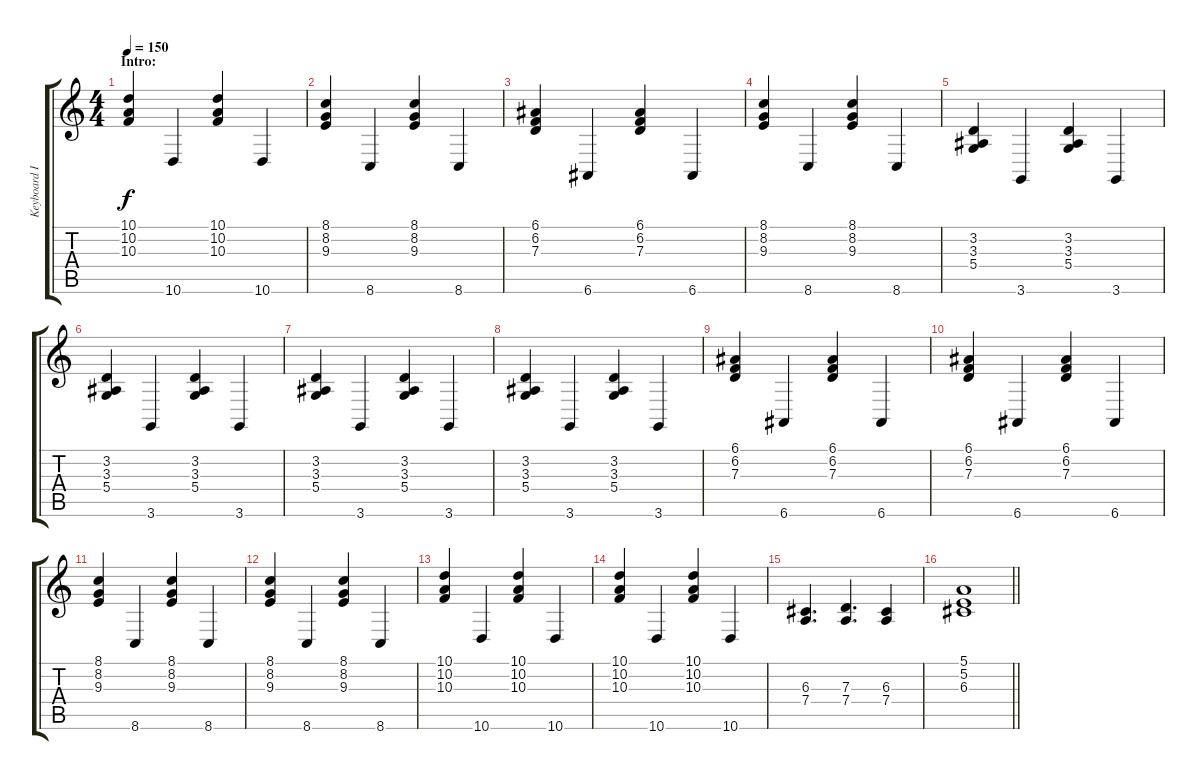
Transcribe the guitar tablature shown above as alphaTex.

\track ("Keyboard I " "Keyboard I") {instrument acousticgrandpiano}
\staff {score tabs}
\tuning (E4 B3 G3 D3 A2 E2) {hide}
\ts (4 4)
\section ("" "Intro:")
\tempo 150
\clef g2
\ks c
(10.1 10.2 10.3).4{dy f instrument acousticgrandpiano} 10.6.4 (10.1 10.2 10.3).4 10.6.4 |
(8.1 8.2 9.3).4 8.6.4 (8.1 8.2 9.3).4 8.6.4 |
(6.1 6.2 7.3).4 6.6.4 (6.1 6.2 7.3).4 6.6.4 |
(8.1 8.2 9.3).4 8.6.4 (8.1 8.2 9.3).4 8.6.4 |
(3.2 3.3 5.4).4 3.6.4 (3.2 3.3 5.4).4 3.6.4 |
(3.2 3.3 5.4).4 3.6.4 (3.2 3.3 5.4).4 3.6.4 |
(3.2 3.3 5.4).4 3.6.4 (3.2 3.3 5.4).4 3.6.4 |
(3.2 3.3 5.4).4 3.6.4 (3.2 3.3 5.4).4 3.6.4 |
(6.1 6.2 7.3).4 6.6.4 (6.1 6.2 7.3).4 6.6.4 |
(6.1 6.2 7.3).4 6.6.4 (6.1 6.2 7.3).4 6.6.4 |
(8.1 8.2 9.3).4 8.6.4 (8.1 8.2 9.3).4 8.6.4 |
(8.1 8.2 9.3).4 8.6.4 (8.1 8.2 9.3).4 8.6.4 |
(10.1 10.2 10.3).4 10.6.4 (10.1 10.2 10.3).4 10.6.4 |
(10.1 10.2 10.3).4 10.6.4 (10.1 10.2 10.3).4 10.6.4 |
(6.3 7.4).4{d} (7.3 7.4).4{d} (6.3 7.4).4 |
\barLineRight lightlight
(5.1 5.2 6.3).1
